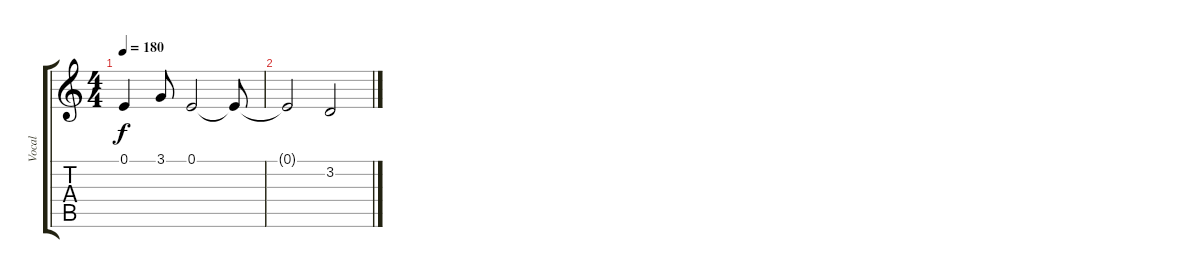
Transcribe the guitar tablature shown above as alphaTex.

\track ("Vocal" "Vocal") {instrument oboe}
\staff {score tabs}
\tuning (E4 B3 G3 D3 A2 E2) {hide}
\ts (4 4)
\tempo 180
\clef g2
\ks c
0.1.4{dy f} 3.1.8 0.1.2 0.1{t}.8 |
0.1{t}.2 3.2.2
